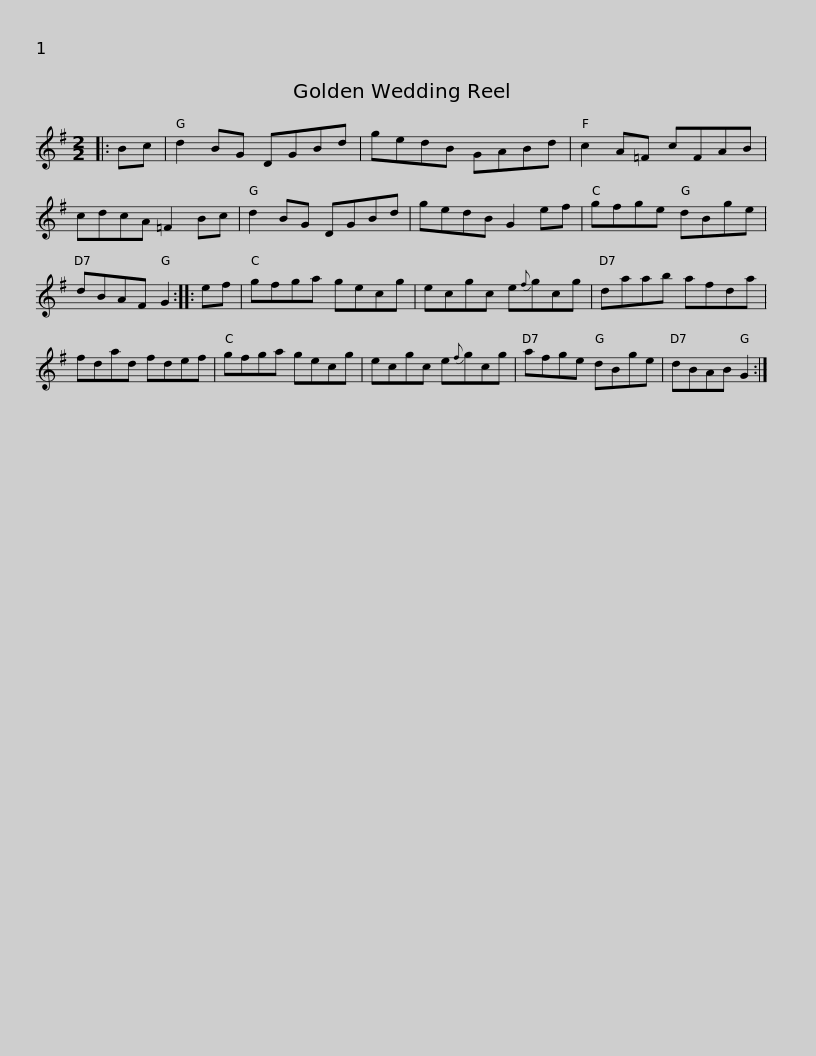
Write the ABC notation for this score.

X:1
L:1/8
M:2/2
I:linebreak $
K:G
V:1 treble
V:1
|: Bc | d2 BG DGBd | gedB GABd | c2 A=F cFAB | cdcA =F2 Bc | %5
 d2 BG DGBd |$ gedB G2 ef | gfge dBge | dBAF G2 :: ef | %10
 gfga gecg | ecgc e{f}gcg |$ daab afda | fdad fdef | gfga gecg | %15
 ecgc e{f}gcg | afge dBge |$ dBAB G2 :| %18
